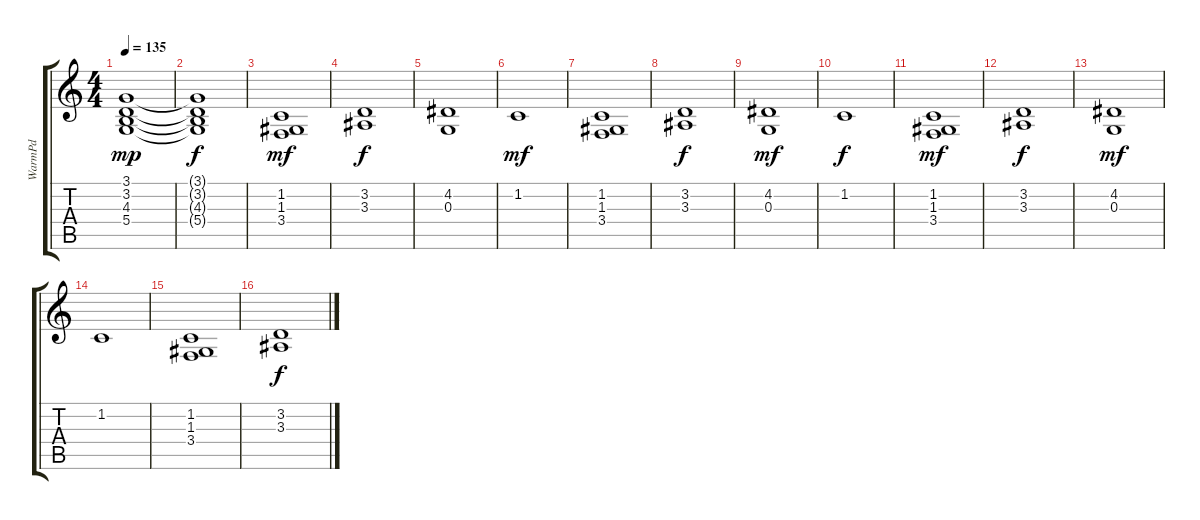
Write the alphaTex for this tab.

\track ("WarmPd" "WarmPd") {instrument pad2warm}
\staff {score tabs}
\tuning (E4 B3 G3 D3 A2 E2) {hide}
\ts (4 4)
\tempo 135
\clef g2
\ks c
(3.1 3.2 4.3 5.4).1{dy mp} |
(3.1{t} 3.2{t} 4.3{t} 5.4{t}).1{dy f} |
(1.2 1.3 3.4).1{dy mf} |
(3.2 3.3).1{dy f} |
(4.2 0.3).1 |
1.2.1{dy mf} |
(1.2 1.3 3.4).1 |
(3.2 3.3).1{dy f} |
(4.2 0.3).1{dy mf} |
1.2.1{dy f} |
(1.2 1.3 3.4).1{dy mf} |
(3.2 3.3).1{dy f} |
(4.2 0.3).1{dy mf} |
1.2.1 |
(1.2 1.3 3.4).1 |
(3.2 3.3).1{dy f}
